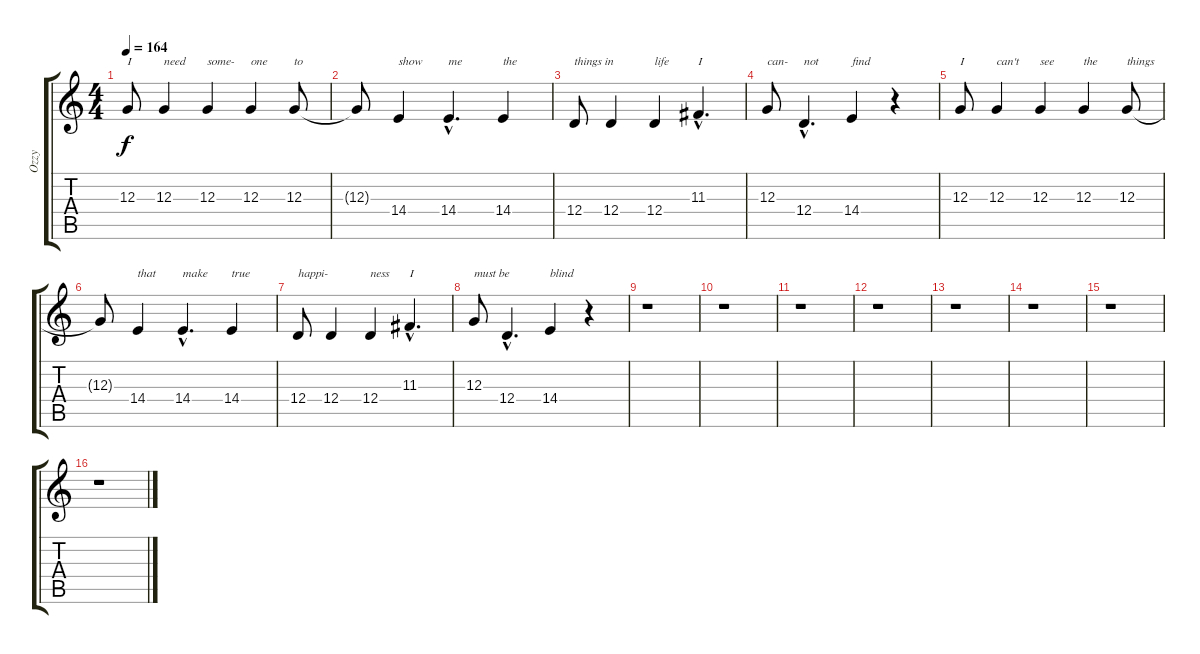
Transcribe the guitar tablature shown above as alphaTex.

\track ("Ozzy" "Ozzy") {instrument lead6voice}
\staff {score tabs}
\tuning (E4 B3 G3 D3 A2 E2) {hide}
\ts (4 4)
\tempo 164
\clef g2
\ks c
12.3.8{txt "I" dy f} 12.3.4{txt "need"} 12.3.4{txt "some-"} 12.3.4{txt "one"} 12.3.8{txt "to"} |
12.3{t}.8 14.4.4{txt "show"} 14.4{hac}.4{d txt "me"} 14.4.4{txt "the"} |
12.4.8{txt "things in"} 12.4.4 12.4.4{txt "life"} 11.3{hac}.4{d txt "I"} |
12.3.8{txt "can-"} 12.4{hac}.4{d txt "not"} 14.4.4{txt "find"} r.4 |
12.3.8{txt "I"} 12.3.4{txt "can't"} 12.3.4{txt "see"} 12.3.4{txt "the"} 12.3.8{txt "things"} |
12.3{t}.8 14.4.4{txt "that"} 14.4{hac}.4{d txt "make"} 14.4.4{txt "true"} |
12.4.8{txt "happi-"} 12.4.4 12.4.4{txt "ness"} 11.3{hac}.4{d txt "I"} |
12.3.8{txt "must be"} 12.4{hac}.4{d} 14.4.4{txt "blind"} r.4 |
r.1 |
r.1 |
r.1 |
r.1 |
r.1 |
r.1 |
r.1 |
r.1
